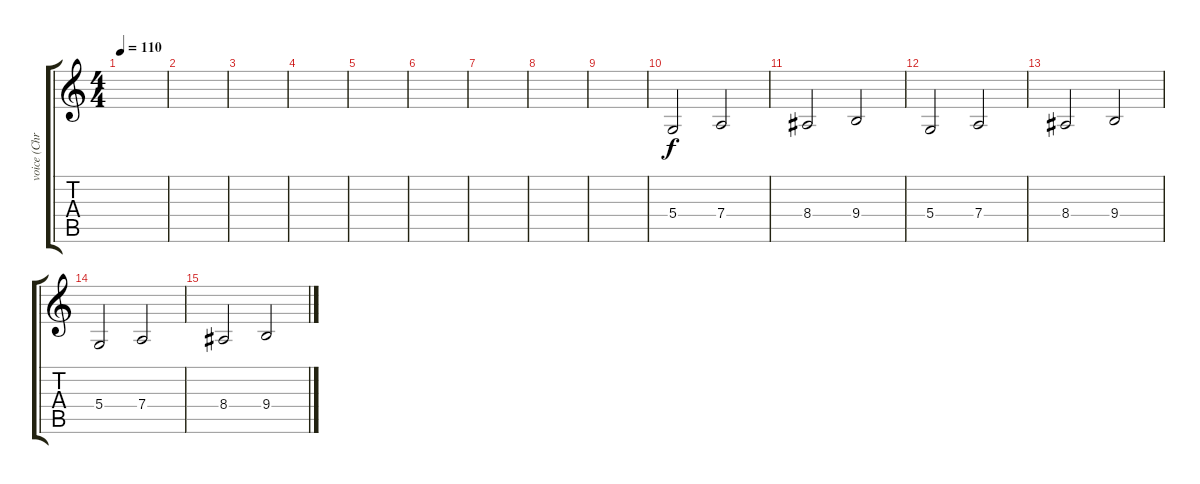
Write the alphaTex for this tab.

\track ("voice (Chris wolstenholme)" "voice (Chr") {instrument choiraahs}
\staff {score tabs}
\tuning (E4 B3 G3 D3 A2 D2) {hide}
\ts (4 4)
\tempo 110
\clef g2
\ks c
|
|
|
|
|
|
|
|
|
5.4.2 7.4.2 |
8.4.2 9.4.2 |
5.4.2 7.4.2 |
8.4.2 9.4.2 |
5.4.2 7.4.2 |
8.4.2 9.4.2
